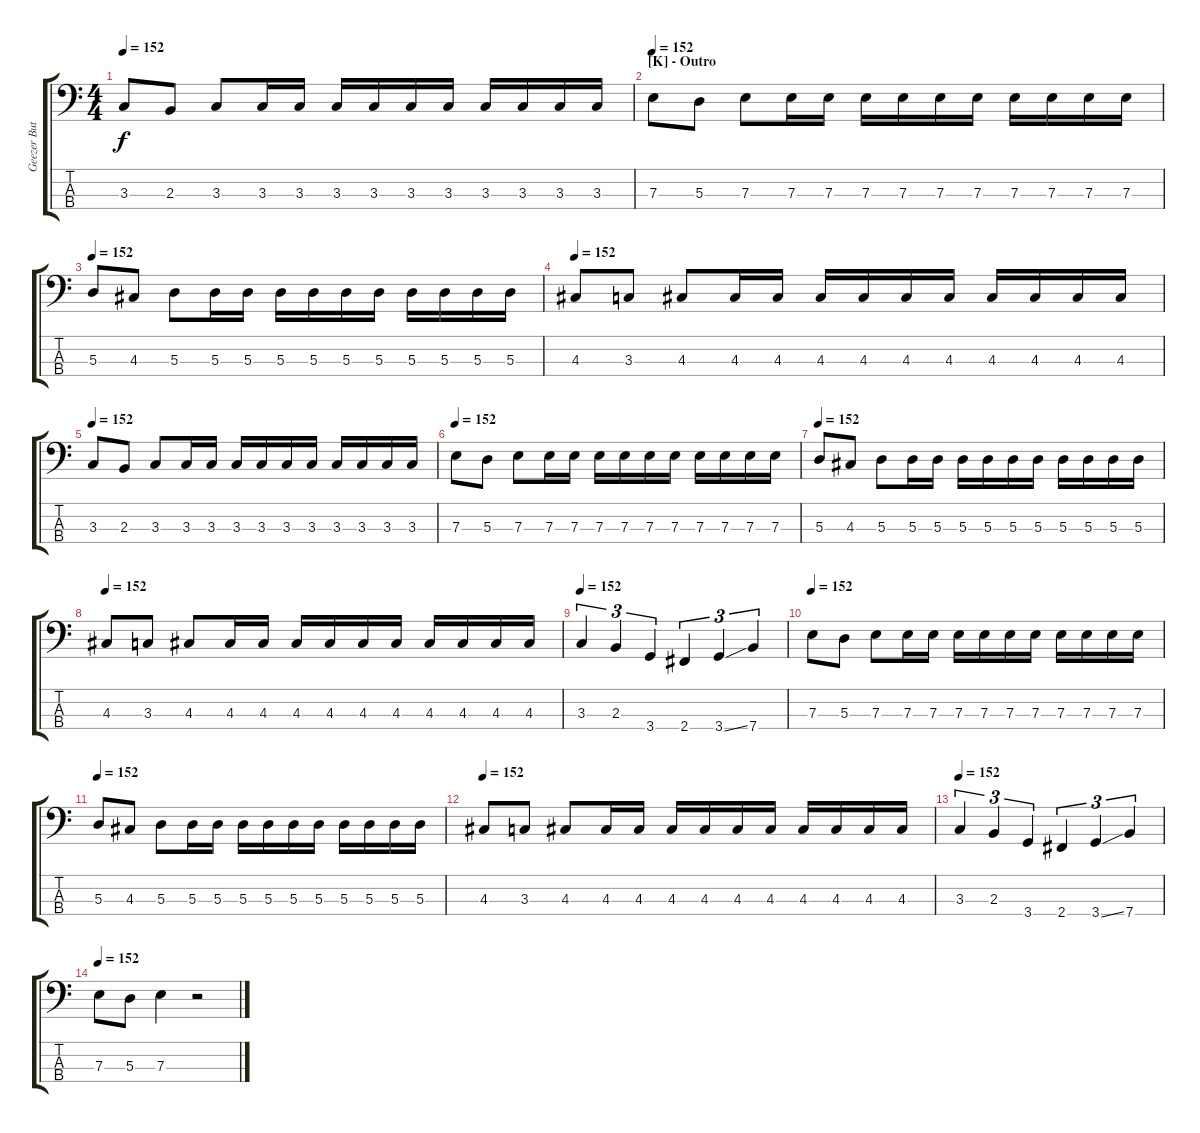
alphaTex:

\track ("Geezer Butler" "Geezer But") {instrument electricbassfinger}
\staff {score tabs}
\tuning (G2 D2 A1 E1) {hide}
\ts (4 4)
\tempo 152
\clef f4
\ks c
3.3.8{dy f} 2.3.8 3.3.8 3.3.16 3.3.16 3.3.16 3.3.16 3.3.16 3.3.16 3.3.16 3.3.16 3.3.16 3.3.16 |
\section ("" "[K] - Outro")
\tempo 152
7.3.8 5.3.8 7.3.8 7.3.16 7.3.16 7.3.16 7.3.16 7.3.16 7.3.16 7.3.16 7.3.16 7.3.16 7.3.16 |
\tempo 152
5.3.8 4.3.8 5.3.8 5.3.16 5.3.16 5.3.16 5.3.16 5.3.16 5.3.16 5.3.16 5.3.16 5.3.16 5.3.16 |
\tempo 152
4.3.8 3.3.8 4.3.8 4.3.16 4.3.16 4.3.16 4.3.16 4.3.16 4.3.16 4.3.16 4.3.16 4.3.16 4.3.16 |
\tempo 152
3.3.8 2.3.8 3.3.8 3.3.16 3.3.16 3.3.16 3.3.16 3.3.16 3.3.16 3.3.16 3.3.16 3.3.16 3.3.16 |
\tempo 152
7.3.8 5.3.8 7.3.8 7.3.16 7.3.16 7.3.16 7.3.16 7.3.16 7.3.16 7.3.16 7.3.16 7.3.16 7.3.16 |
\tempo 152
5.3.8 4.3.8 5.3.8 5.3.16 5.3.16 5.3.16 5.3.16 5.3.16 5.3.16 5.3.16 5.3.16 5.3.16 5.3.16 |
\tempo 152
4.3.8 3.3.8 4.3.8 4.3.16 4.3.16 4.3.16 4.3.16 4.3.16 4.3.16 4.3.16 4.3.16 4.3.16 4.3.16 |
\tempo 152
3.3.4{tu (3 2)} 2.3.4{tu (3 2)} 3.4.4{tu (3 2)} 2.4.4{tu (3 2)} 3.4{ss}.4{tu (3 2)} 7.4.4{tu (3 2)} |
\tempo 152
7.3.8 5.3.8 7.3.8 7.3.16 7.3.16 7.3.16 7.3.16 7.3.16 7.3.16 7.3.16 7.3.16 7.3.16 7.3.16 |
\tempo 152
5.3.8 4.3.8 5.3.8 5.3.16 5.3.16 5.3.16 5.3.16 5.3.16 5.3.16 5.3.16 5.3.16 5.3.16 5.3.16 |
\tempo 152
4.3.8 3.3.8 4.3.8 4.3.16 4.3.16 4.3.16 4.3.16 4.3.16 4.3.16 4.3.16 4.3.16 4.3.16 4.3.16 |
\tempo 152
3.3.4{tu (3 2)} 2.3.4{tu (3 2)} 3.4.4{tu (3 2)} 2.4.4{tu (3 2)} 3.4{ss}.4{tu (3 2)} 7.4.4{tu (3 2)} |
\tempo 152
7.3.8 5.3.8 7.3.4 r.2
